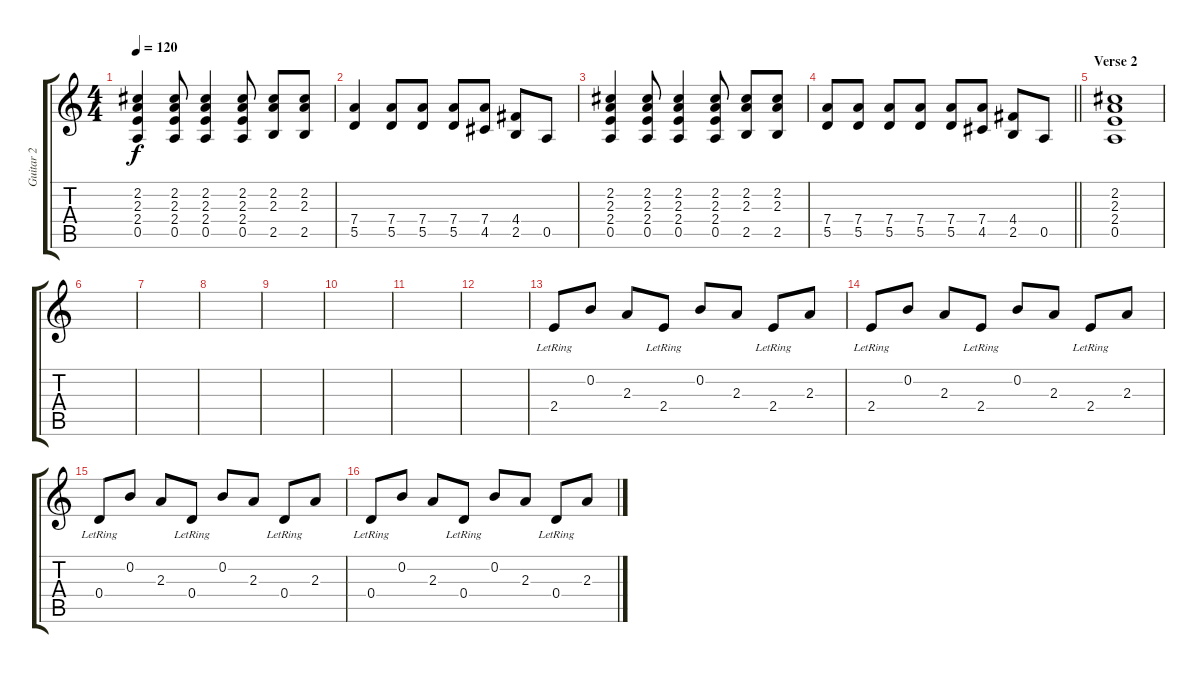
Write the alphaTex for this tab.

\track ("Guitar 2" "Guitar 2") {instrument electricguitarjazz}
\staff {score tabs}
\tuning (E4 B3 G3 D3 A2 E2) {hide}
\ts (4 4)
\tempo 120
\clef g2
\ks c
(2.2 2.3 2.4 0.5).4{dy f} (2.2 2.3 2.4 0.5).8 (2.2 2.3 2.4 0.5).4 (2.2 2.3 2.4 0.5).8 (2.2 2.3 2.5).8 (2.2 2.3 2.5).8 |
(7.4 5.5).4 (7.4 5.5).8 (7.4 5.5).8 (7.4 5.5).8 (7.4 4.5).8 (4.4 2.5).8 0.5.8 |
(2.2 2.3 2.4 0.5).4 (2.2 2.3 2.4 0.5).8 (2.2 2.3 2.4 0.5).4 (2.2 2.3 2.4 0.5).8 (2.2 2.3 2.5).8 (2.2 2.3 2.5).8 |
\barLineRight lightlight
(7.4 5.5).8 (7.4 5.5).8 (7.4 5.5).8 (7.4 5.5).8 (7.4 5.5).8 (7.4 4.5).8 (4.4 2.5).8 0.5.8 |
\section ("" "Verse 2")
(2.2 2.3 2.4 0.5).1 |
|
|
|
|
|
|
|
2.4{lr}.8 0.2.8 2.3.8 2.4{lr}.8 0.2.8 2.3.8 2.4{lr}.8 2.3.8 |
2.4{lr}.8 0.2.8 2.3.8 2.4{lr}.8 0.2.8 2.3.8 2.4{lr}.8 2.3.8 |
0.4{lr}.8 0.2.8 2.3.8 0.4{lr}.8 0.2.8 2.3.8 0.4{lr}.8 2.3.8 |
0.4{lr}.8 0.2.8 2.3.8 0.4{lr}.8 0.2.8 2.3.8 0.4{lr}.8 2.3.8
